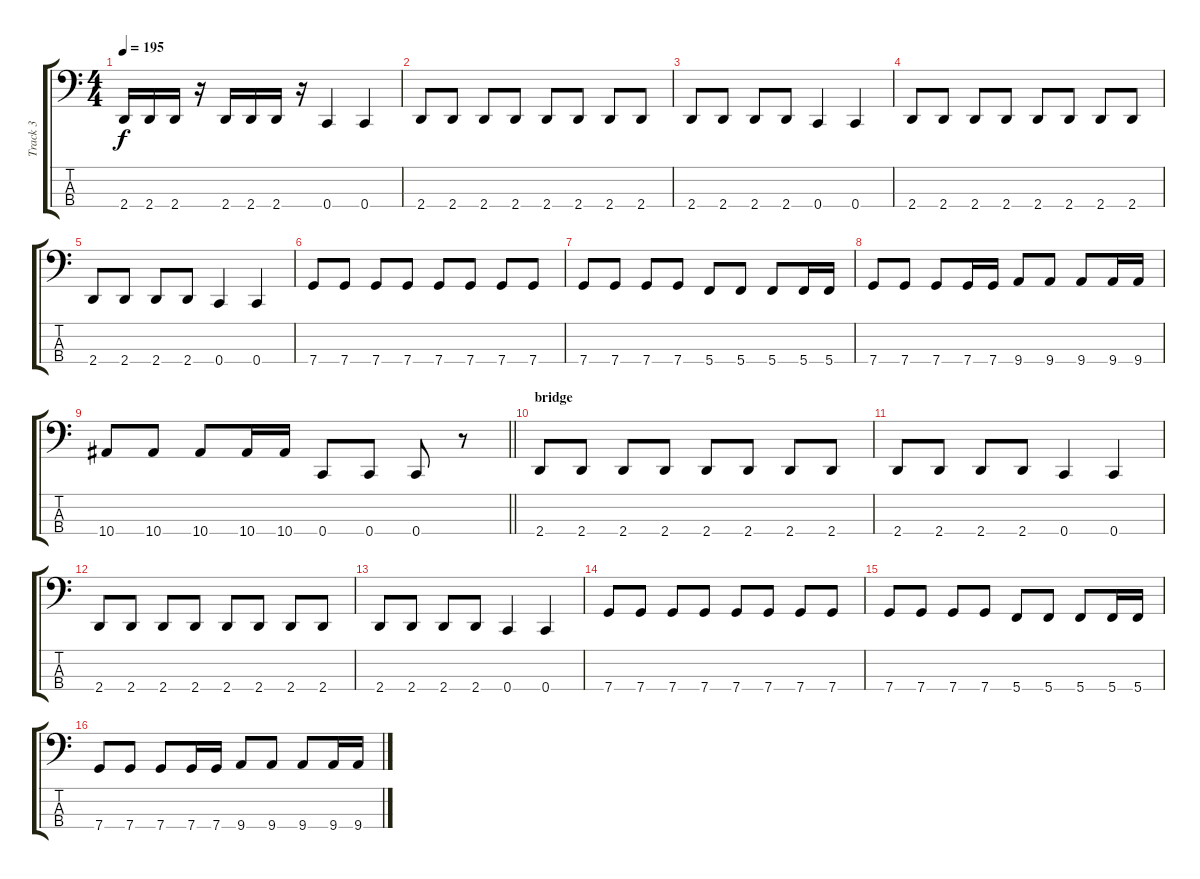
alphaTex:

\track ("Track 3" "Track 3") {instrument electricbasspick}
\staff {score tabs}
\tuning (F2 C2 G1 C1) {hide}
\ts (4 4)
\tempo 195
\clef f4
\ks c
2.4.16{dy f} 2.4.16 2.4.16 r.16 2.4.16 2.4.16 2.4.16 r.16 0.4.4 0.4.4 |
2.4.8 2.4.8 2.4.8 2.4.8 2.4.8 2.4.8 2.4.8 2.4.8 |
2.4.8 2.4.8 2.4.8 2.4.8 0.4.4 0.4.4 |
2.4.8 2.4.8 2.4.8 2.4.8 2.4.8 2.4.8 2.4.8 2.4.8 |
2.4.8 2.4.8 2.4.8 2.4.8 0.4.4 0.4.4 |
7.4.8 7.4.8 7.4.8 7.4.8 7.4.8 7.4.8 7.4.8 7.4.8 |
7.4.8 7.4.8 7.4.8 7.4.8 5.4.8 5.4.8 5.4.8 5.4.16 5.4.16 |
7.4.8 7.4.8 7.4.8 7.4.16 7.4.16 9.4.8 9.4.8 9.4.8 9.4.16 9.4.16 |
\barLineRight lightlight
10.4.8 10.4.8 10.4.8 10.4.16 10.4.16 0.4.8 0.4.8 0.4.8 r.8 |
\section ("" "bridge")
2.4.8 2.4.8 2.4.8 2.4.8 2.4.8 2.4.8 2.4.8 2.4.8 |
2.4.8 2.4.8 2.4.8 2.4.8 0.4.4 0.4.4 |
2.4.8 2.4.8 2.4.8 2.4.8 2.4.8 2.4.8 2.4.8 2.4.8 |
2.4.8 2.4.8 2.4.8 2.4.8 0.4.4 0.4.4 |
7.4.8 7.4.8 7.4.8 7.4.8 7.4.8 7.4.8 7.4.8 7.4.8 |
7.4.8 7.4.8 7.4.8 7.4.8 5.4.8 5.4.8 5.4.8 5.4.16 5.4.16 |
7.4.8 7.4.8 7.4.8 7.4.16 7.4.16 9.4.8 9.4.8 9.4.8 9.4.16 9.4.16
